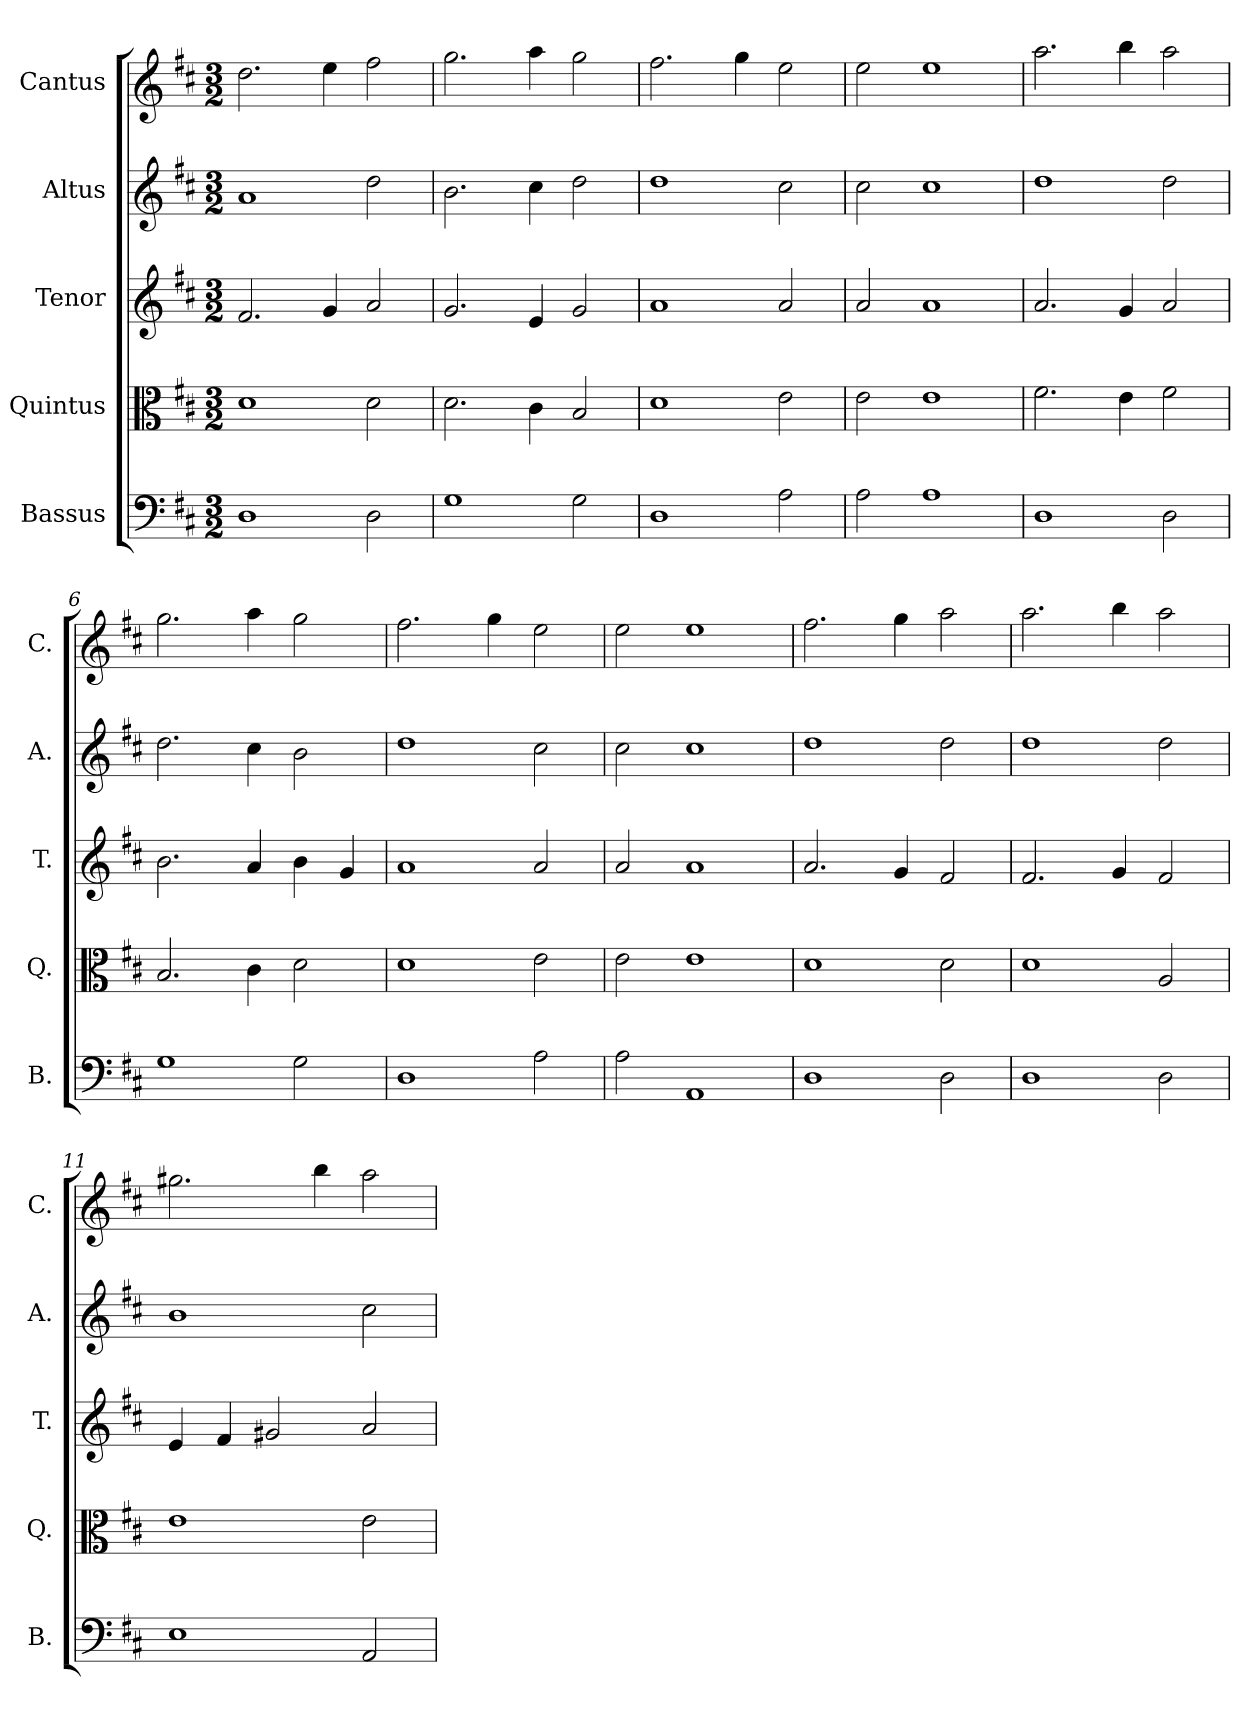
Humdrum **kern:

**kern	**kern	**kern	**kern	**kern
*part5	*part4	*part3	*part2	*part1
*staff5	*staff4	*staff3	*staff2	*staff1
*I"Bassus	*I"Quintus	*I"Tenor	*I"Altus	*I"Cantus
*I'B.	*I'Q.	*I'T.	*I'A.	*I'C.
*clefF4	*clefC3	*clefG2	*clefG2	*clefG2
*k[f#c#]	*k[f#c#]	*k[f#c#]	*k[f#c#]	*k[f#c#]
*D:	*D:	*D:	*D:	*D:
*M3/2	*M3/2	*M3/2	*M3/2	*M3/2
=1	=1	=1	=1	=1
1D	1d	2.f#/	1a	2.dd\
.	.	4g/	.	4ee\
2D\	2d\	2a/	2dd\	2ff#\
=2	=2	=2	=2	=2
1G	2.d\	2.g/	2.b\	2.gg\
.	4c#\	4e/	4cc#\	4aa\
2G\	2B/	2g/	2dd\	2gg\
=3	=3	=3	=3	=3
1D	1d	1a	1dd	2.ff#\
.	.	.	.	4gg\
2A\	2e\	2a/	2cc#\	2ee\
=4	=4	=4	=4	=4
2A\	2e\	2a/	2cc#\	2ee\
1A	1e	1a	1cc#	1ee
=5	=5	=5	=5	=5
1D	2.f#\	2.a/	1dd	2.aa\
.	4e\	4g/	.	4bb\
2D\	2f#\	2a/	2dd\	2aa\
=6	=6	=6	=6	=6
1G	2.B/	2.b\	2.dd\	2.gg\
.	4c#\	4a/	4cc#\	4aa\
2G\	2d\	4b\	2b\	2gg\
.	.	4g/	.	.
=7	=7	=7	=7	=7
1D	1d	1a	1dd	2.ff#\
.	.	.	.	4gg\
2A\	2e\	2a/	2cc#\	2ee\
=8	=8	=8	=8	=8
2A\	2e\	2a/	2cc#\	2ee\
1AA	1e	1a	1cc#	1ee
=9	=9	=9	=9	=9
1D	1d	2.a/	1dd	2.ff#\
.	.	4g/	.	4gg\
2D\	2d\	2f#/	2dd\	2aa\
=10	=10	=10	=10	=10
1D	1d	2.f#/	1dd	2.aa\
.	.	4g/	.	4bb\
2D\	2A/	2f#/	2dd\	2aa\
!!LO:LB:g=z
=11	=11	=11	=11	=11
1E	1e	4e/	1b	2.gg#X\
.	.	4f#/	.	.
.	.	2g#X/	.	.
.	.	.	.	4bb\
2AA/	2e\	2a/	2cc#\	2aa\
=	=	=	=	=
*-	*-	*-	*-	*-
